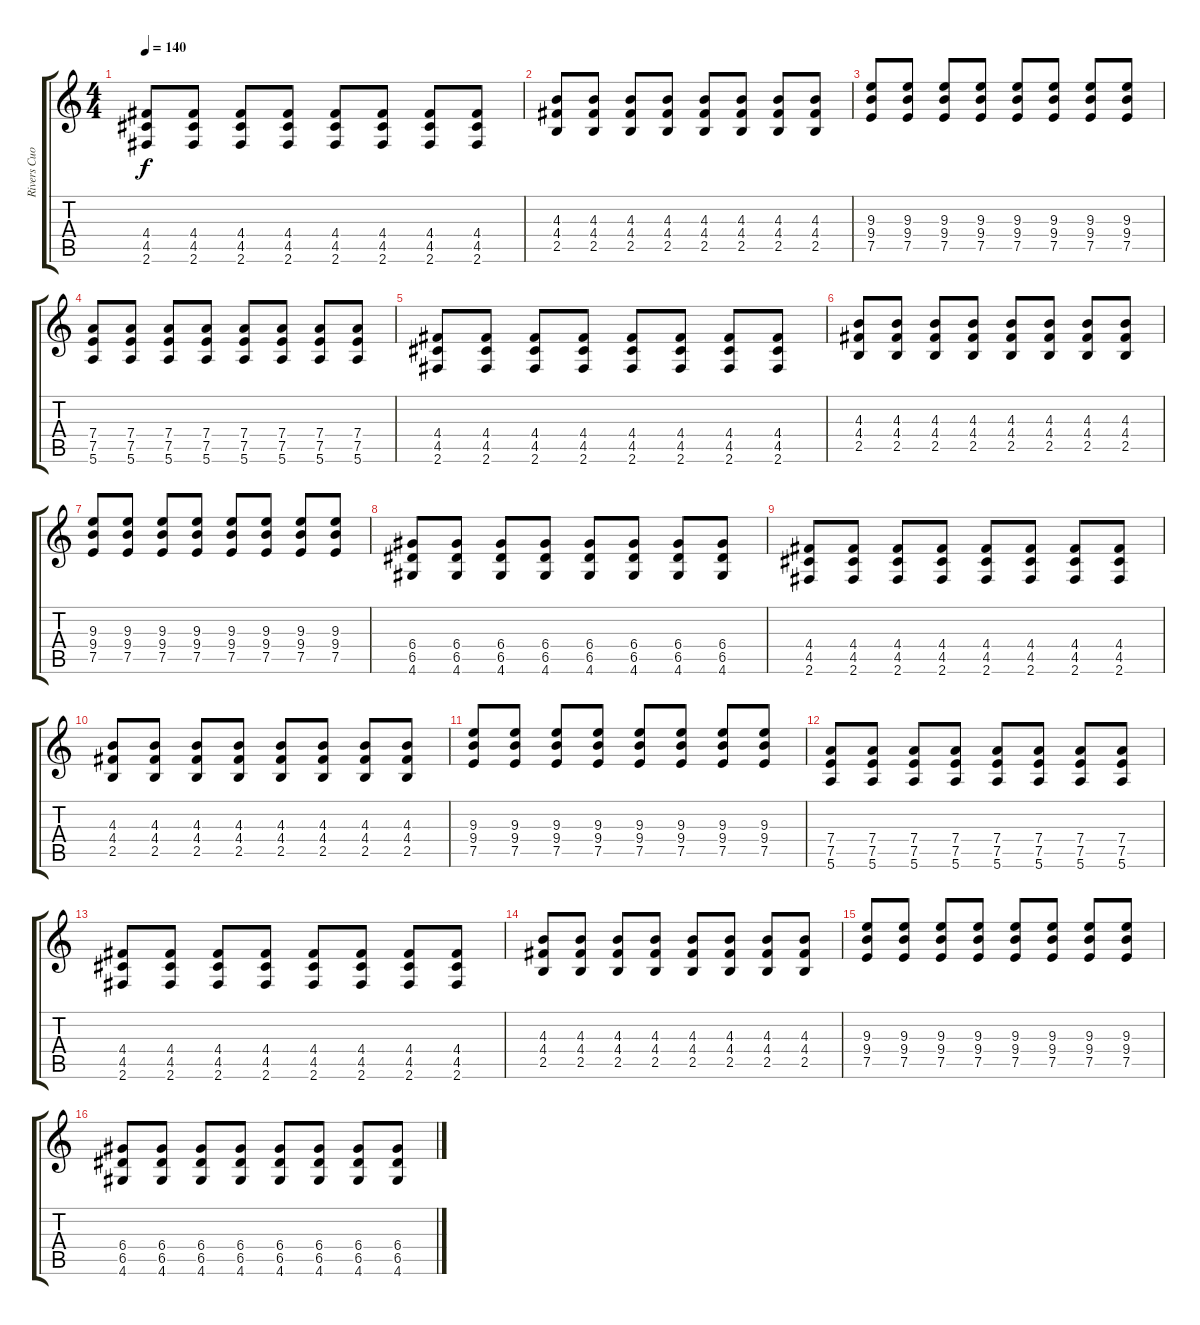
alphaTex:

\track ("Rivers Cuomo" "Rivers Cuo") {instrument electricguitarmuted}
\staff {score tabs}
\tuning (E4 B3 G3 D3 A2 E2) {hide}
\ts (4 4)
\tempo 140
\clef g2
\ks c
(4.4 4.5 2.6).8{dy f} (4.4 4.5 2.6).8 (4.4 4.5 2.6).8 (4.4 4.5 2.6).8 (4.4 4.5 2.6).8 (4.4 4.5 2.6).8 (4.4 4.5 2.6).8 (4.4 4.5 2.6).8 |
(4.3 4.4 2.5).8 (4.3 4.4 2.5).8 (4.3 4.4 2.5).8 (4.3 4.4 2.5).8 (4.3 4.4 2.5).8 (4.3 4.4 2.5).8 (4.3 4.4 2.5).8 (4.3 4.4 2.5).8 |
(9.3 9.4 7.5).8 (9.3 9.4 7.5).8 (9.3 9.4 7.5).8 (9.3 9.4 7.5).8 (9.3 9.4 7.5).8 (9.3 9.4 7.5).8 (9.3 9.4 7.5).8 (9.3 9.4 7.5).8 |
(7.4 7.5 5.6).8 (7.4 7.5 5.6).8 (7.4 7.5 5.6).8 (7.4 7.5 5.6).8 (7.4 7.5 5.6).8 (7.4 7.5 5.6).8 (7.4 7.5 5.6).8 (7.4 7.5 5.6).8 |
(4.4 4.5 2.6).8 (4.4 4.5 2.6).8 (4.4 4.5 2.6).8 (4.4 4.5 2.6).8 (4.4 4.5 2.6).8 (4.4 4.5 2.6).8 (4.4 4.5 2.6).8 (4.4 4.5 2.6).8 |
(4.3 4.4 2.5).8 (4.3 4.4 2.5).8 (4.3 4.4 2.5).8 (4.3 4.4 2.5).8 (4.3 4.4 2.5).8 (4.3 4.4 2.5).8 (4.3 4.4 2.5).8 (4.3 4.4 2.5).8 |
(9.3 9.4 7.5).8 (9.3 9.4 7.5).8 (9.3 9.4 7.5).8 (9.3 9.4 7.5).8 (9.3 9.4 7.5).8 (9.3 9.4 7.5).8 (9.3 9.4 7.5).8 (9.3 9.4 7.5).8 |
(6.4 6.5 4.6).8 (6.4 6.5 4.6).8 (6.4 6.5 4.6).8 (6.4 6.5 4.6).8 (6.4 6.5 4.6).8 (6.4 6.5 4.6).8 (6.4 6.5 4.6).8 (6.4 6.5 4.6).8 |
(4.4 4.5 2.6).8 (4.4 4.5 2.6).8 (4.4 4.5 2.6).8 (4.4 4.5 2.6).8 (4.4 4.5 2.6).8 (4.4 4.5 2.6).8 (4.4 4.5 2.6).8 (4.4 4.5 2.6).8 |
(4.3 4.4 2.5).8 (4.3 4.4 2.5).8 (4.3 4.4 2.5).8 (4.3 4.4 2.5).8 (4.3 4.4 2.5).8 (4.3 4.4 2.5).8 (4.3 4.4 2.5).8 (4.3 4.4 2.5).8 |
(9.3 9.4 7.5).8 (9.3 9.4 7.5).8 (9.3 9.4 7.5).8 (9.3 9.4 7.5).8 (9.3 9.4 7.5).8 (9.3 9.4 7.5).8 (9.3 9.4 7.5).8 (9.3 9.4 7.5).8 |
(7.4 7.5 5.6).8 (7.4 7.5 5.6).8 (7.4 7.5 5.6).8 (7.4 7.5 5.6).8 (7.4 7.5 5.6).8 (7.4 7.5 5.6).8 (7.4 7.5 5.6).8 (7.4 7.5 5.6).8 |
(4.4 4.5 2.6).8 (4.4 4.5 2.6).8 (4.4 4.5 2.6).8 (4.4 4.5 2.6).8 (4.4 4.5 2.6).8 (4.4 4.5 2.6).8 (4.4 4.5 2.6).8 (4.4 4.5 2.6).8 |
(4.3 4.4 2.5).8 (4.3 4.4 2.5).8 (4.3 4.4 2.5).8 (4.3 4.4 2.5).8 (4.3 4.4 2.5).8 (4.3 4.4 2.5).8 (4.3 4.4 2.5).8 (4.3 4.4 2.5).8 |
(9.3 9.4 7.5).8 (9.3 9.4 7.5).8 (9.3 9.4 7.5).8 (9.3 9.4 7.5).8 (9.3 9.4 7.5).8 (9.3 9.4 7.5).8 (9.3 9.4 7.5).8 (9.3 9.4 7.5).8 |
(6.4 6.5 4.6).8 (6.4 6.5 4.6).8 (6.4 6.5 4.6).8 (6.4 6.5 4.6).8 (6.4 6.5 4.6).8 (6.4 6.5 4.6).8 (6.4 6.5 4.6).8 (6.4 6.5 4.6).8
